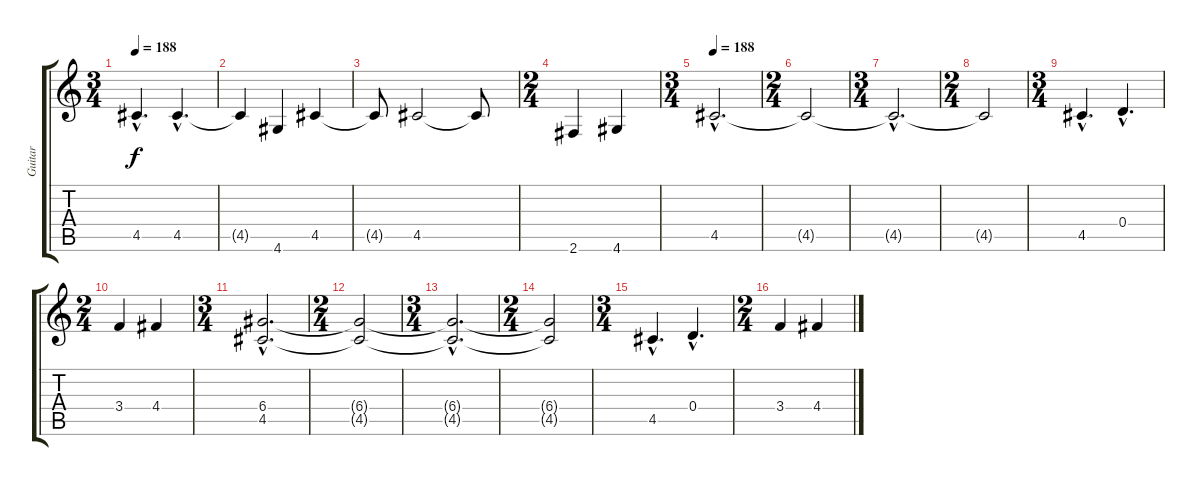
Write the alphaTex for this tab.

\track ("Guitar" "Guitar") {instrument distortionguitar}
\staff {score tabs}
\tuning (E4 B3 G3 D3 A2 E2) {hide}
\ts (3 4)
\tempo 188
\clef g2
\ks c
4.5{hac}.4{d dy f} 4.5{hac}.4{d} |
4.5{t}.4 4.6.4 4.5.4 |
4.5{t}.8 4.5.2 4.5{t}.8 |
\ts (2 4)
2.6.4 4.6.4 |
\ts (3 4)
\tempo 188
4.5{hac}.2{d volume 16} |
\ts (2 4)
4.5{t}.2 |
\ts (3 4)
4.5{hac t}.2{d} |
\ts (2 4)
4.5{t}.2 |
\ts (3 4)
4.5{hac}.4{d volume 16} 0.4{hac}.4{d} |
\ts (2 4)
3.4.4 4.4.4 |
\ts (3 4)
(6.4{hac} 4.5{hac}).2{d volume 16} |
\ts (2 4)
(6.4{t} 4.5{t}).2 |
\ts (3 4)
(6.4{hac t} 4.5{hac t}).2{d} |
\ts (2 4)
(6.4{t} 4.5{t}).2 |
\ts (3 4)
4.5{hac}.4{d volume 16} 0.4{hac}.4{d} |
\ts (2 4)
3.4.4 4.4.4
